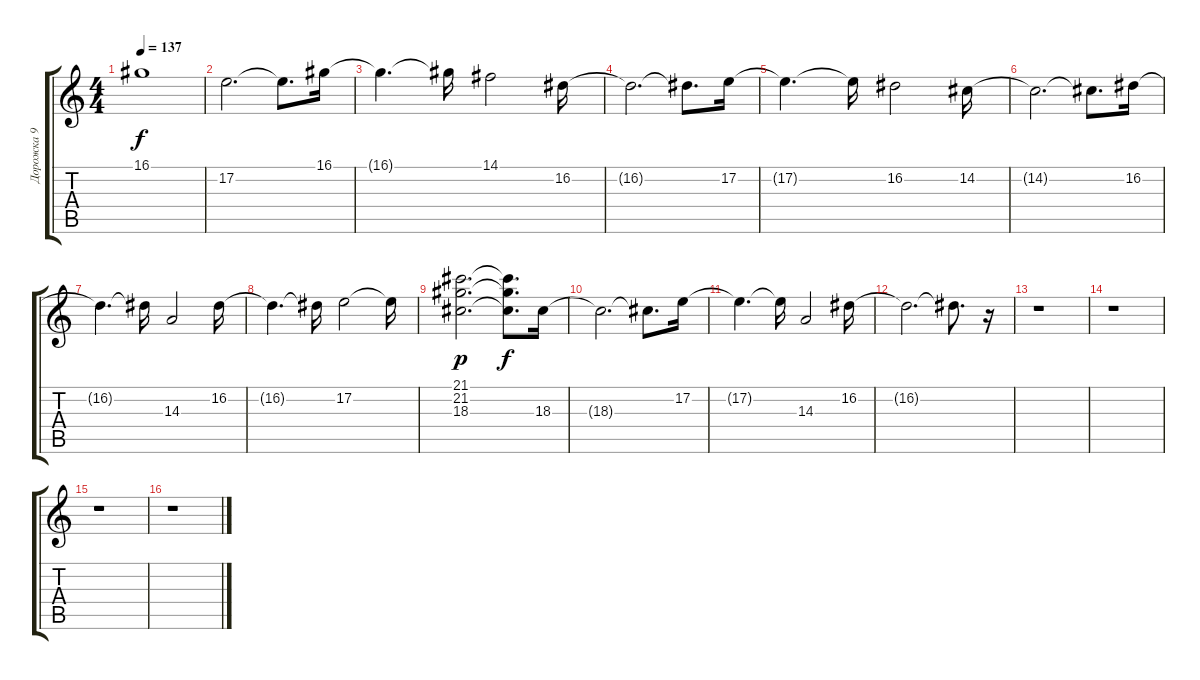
\track ("Дорожка 9" "Дорожка 9") {instrument stringensemble2}
\staff {score tabs}
\tuning (E4 B3 G3 D3 A2 E2) {hide}
\ts (4 4)
\tempo 137
\clef g2
\ks c
16.1.1{dy f} |
17.2.2{d} 17.2{t}.8{d} 16.1.16 |
16.1{t}.4{d} 16.1{t}.16 14.1.2 16.2.16 |
16.2{t}.2{d} 16.2{t}.8{d} 17.2.16 |
17.2{t}.4{d} 17.2{t}.16 16.2.2 14.2.16 |
14.2{t}.2{d} 14.2{t}.8{d} 16.2.16 |
16.2{t}.4{d} 16.2{t}.16 14.3.2 16.2.16 |
16.2{t}.4{d} 16.2{t}.16 17.2.2 17.2{t}.16 |
(21.1 21.2 18.3).2{d dy p} (21.1{t} 21.2{t} 18.3{t}).8{d dy f} 18.3.16 |
18.3{t}.2{d} 18.3{t}.8{d} 17.2.16 |
17.2{t}.4{d} 17.2{t}.16 14.3.2 16.2.16 |
16.2{t}.2{d} 16.2{t}.8{d} r.16 |
r.1 |
r.1 |
r.1 |
r.1
